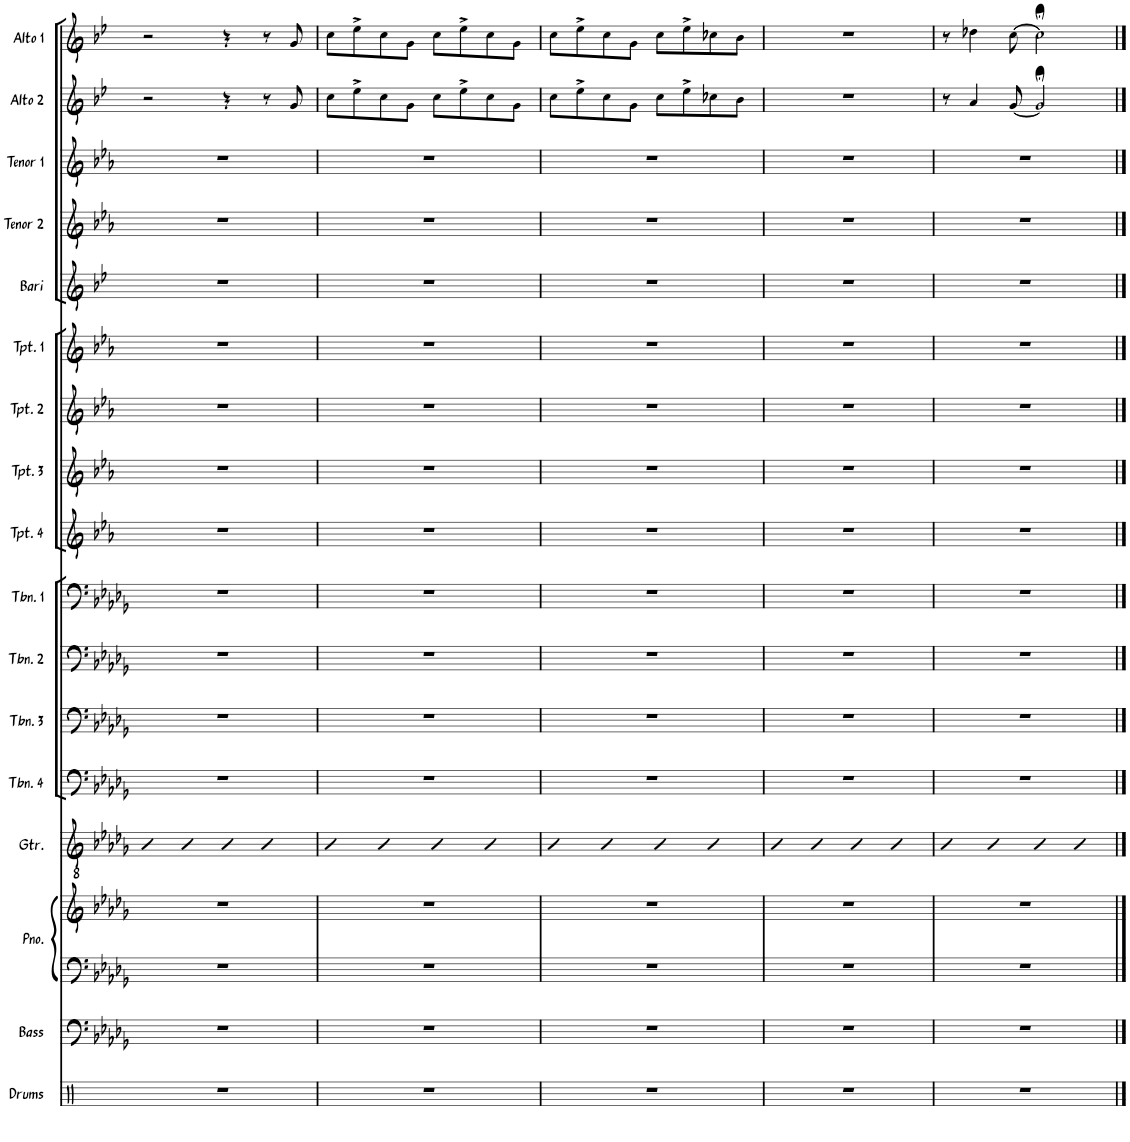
**kern	**kern	**kern	**kern	**kern	**kern	**kern	**kern	**kern	**kern	**kern	**kern	**kern	**kern	**kern	**kern	**kern	**kern
*part17	*part16	*part15	*part15	*part14	*part13	*part12	*part11	*part10	*part9	*part8	*part7	*part6	*part5	*part4	*part3	*part2	*part1
*staff18	*staff17	*staff16	*staff15	*staff14	*staff13	*staff12	*staff11	*staff10	*staff9	*staff8	*staff7	*staff6	*staff5	*staff4	*staff3	*staff2	*staff1
*I"Drums	*I"Bass	*I"Piano	*	*I"Guitar	*I"Trombone 4	*I"Trombone 3	*I"Trombone 2	*I"Trombone 1	*I"Trumpet 4	*I"Trumpet 3	*I"Trumpet 2	*I"Trumpet 1	*I"Bari Sax	*I"Tenor Sax 2	*I"Tenor Sax 1	*I"Alto Sax 2	*I"Alto Sax 1
*I'Drums	*I'Bass	*I'Pno.	*	*I'Gtr.	*I'Tbn. 4	*I'Tbn. 3	*I'Tbn. 2	*I'Tbn. 1	*I'Tpt. 4	*I'Tpt. 3	*I'Tpt. 2	*I'Tpt. 1	*I'Bari	*I'Tenor 2	*I'Tenor 1	*I'Alto 2	*I'Alto 1
!!LO:PB:g=z
*clefX	*clefF4	*clefF4	*clefG2	*clefGv2	*clefF4	*clefF4	*clefF4	*clefF4	*clefG2	*clefG2	*clefG2	*clefG2	*clefG2	*clefG2	*clefG2	*clefG2	*clefG2
*	*Trd7c12	*	*	*	*	*	*	*	*Trd1c2	*Trd1c2	*Trd1c2	*Trd1c2	*Trd12c21	*Trd8c14	*Trd8c14	*Trd5c9	*Trd5c9
*k[]	*k[b-e-a-d-g-]	*k[b-e-a-d-g-]	*k[b-e-a-d-g-]	*k[b-e-a-d-g-]	*k[b-e-a-d-g-]	*k[b-e-a-d-g-]	*k[b-e-a-d-g-]	*k[b-e-a-d-g-]	*k[b-e-a-]	*k[b-e-a-]	*k[b-e-a-]	*k[b-e-a-]	*k[b-e-]	*k[b-e-a-]	*k[b-e-a-]	*k[b-e-]	*k[b-e-]
*M4/4	*M4/4	*M4/4	*M4/4	*M4/4	*M4/4	*M4/4	*M4/4	*M4/4	*M4/4	*M4/4	*M4/4	*M4/4	*M4/4	*M4/4	*M4/4	*M4/4	*M4/4
=153	=153	=153	=153	=153	=153	=153	=153	=153	=153	=153	=153	=153	=153	=153	=153	=153	=153
1r	1r	1r	1r	4B-	1r	1r	1r	1r	1r	1r	1r	1r	1r	1r	1r	2r	2r
.	.	.	.	4B-	.	.	.	.	.	.	.	.	.	.	.	.	.
.	.	.	.	4B-	.	.	.	.	.	.	.	.	.	.	.	4r	4r
.	.	.	.	4B-	.	.	.	.	.	.	.	.	.	.	.	8r	8r
.	.	.	.	.	.	.	.	.	.	.	.	.	.	.	.	8g/	8g/
=154	=154	=154	=154	=154	=154	=154	=154	=154	=154	=154	=154	=154	=154	=154	=154	=154	=154
1r	1r	1r	1r	4B-	1r	1r	1r	1r	1r	1r	1r	1r	1r	1r	1r	8cc\L	8cc\L
.	.	.	.	.	.	.	.	.	.	.	.	.	.	.	.	8ee-^\	8ee-^\
.	.	.	.	4B-	.	.	.	.	.	.	.	.	.	.	.	8cc\	8cc\
.	.	.	.	.	.	.	.	.	.	.	.	.	.	.	.	8g\J	8g\J
.	.	.	.	4B-	.	.	.	.	.	.	.	.	.	.	.	8cc\L	8cc\L
.	.	.	.	.	.	.	.	.	.	.	.	.	.	.	.	8ee-^\	8ee-^\
.	.	.	.	4B-	.	.	.	.	.	.	.	.	.	.	.	8cc\	8cc\
.	.	.	.	.	.	.	.	.	.	.	.	.	.	.	.	8g\J	8g\J
=155	=155	=155	=155	=155	=155	=155	=155	=155	=155	=155	=155	=155	=155	=155	=155	=155	=155
1r	1r	1r	1r	4B-	1r	1r	1r	1r	1r	1r	1r	1r	1r	1r	1r	8cc\L	8cc\L
.	.	.	.	.	.	.	.	.	.	.	.	.	.	.	.	8ee-^\	8ee-^\
.	.	.	.	4B-	.	.	.	.	.	.	.	.	.	.	.	8cc\	8cc\
.	.	.	.	.	.	.	.	.	.	.	.	.	.	.	.	8g\J	8g\J
.	.	.	.	4B-	.	.	.	.	.	.	.	.	.	.	.	8cc\L	8cc\L
.	.	.	.	.	.	.	.	.	.	.	.	.	.	.	.	8ee-^\	8ee-^\
.	.	.	.	4B-	.	.	.	.	.	.	.	.	.	.	.	8cc-X\	8cc-X\
.	.	.	.	.	.	.	.	.	.	.	.	.	.	.	.	8b-\J	8b-\J
=156	=156	=156	=156	=156	=156	=156	=156	=156	=156	=156	=156	=156	=156	=156	=156	=156	=156
1r	1r	1r	1r	4B-	1r	1r	1r	1r	1r	1r	1r	1r	1r	1r	1r	1r	1r
.	.	.	.	4B-	.	.	.	.	.	.	.	.	.	.	.	.	.
.	.	.	.	4B-	.	.	.	.	.	.	.	.	.	.	.	.	.
.	.	.	.	4B-	.	.	.	.	.	.	.	.	.	.	.	.	.
=157	=157	=157	=157	=157	=157	=157	=157	=157	=157	=157	=157	=157	=157	=157	=157	=157	=157
1r	1r	1r	1r	4B-	1r	1r	1r	1r	1r	1r	1r	1r	1r	1r	1r	8r	8r
.	.	.	.	.	.	.	.	.	.	.	.	.	.	.	.	4a/	4dd-X\
.	.	.	.	4B-	.	.	.	.	.	.	.	.	.	.	.	.	.
.	.	.	.	.	.	.	.	.	.	.	.	.	.	.	.	[8g/	[8cc\
.	.	.	.	4B-	.	.	.	.	.	.	.	.	.	.	.	2g;</]	2cc;<\]
.	.	.	.	4B-	.	.	.	.	.	.	.	.	.	.	.	.	.
==	==	==	==	==	==	==	==	==	==	==	==	==	==	==	==	==	==
*-	*-	*-	*-	*-	*-	*-	*-	*-	*-	*-	*-	*-	*-	*-	*-	*-	*-
